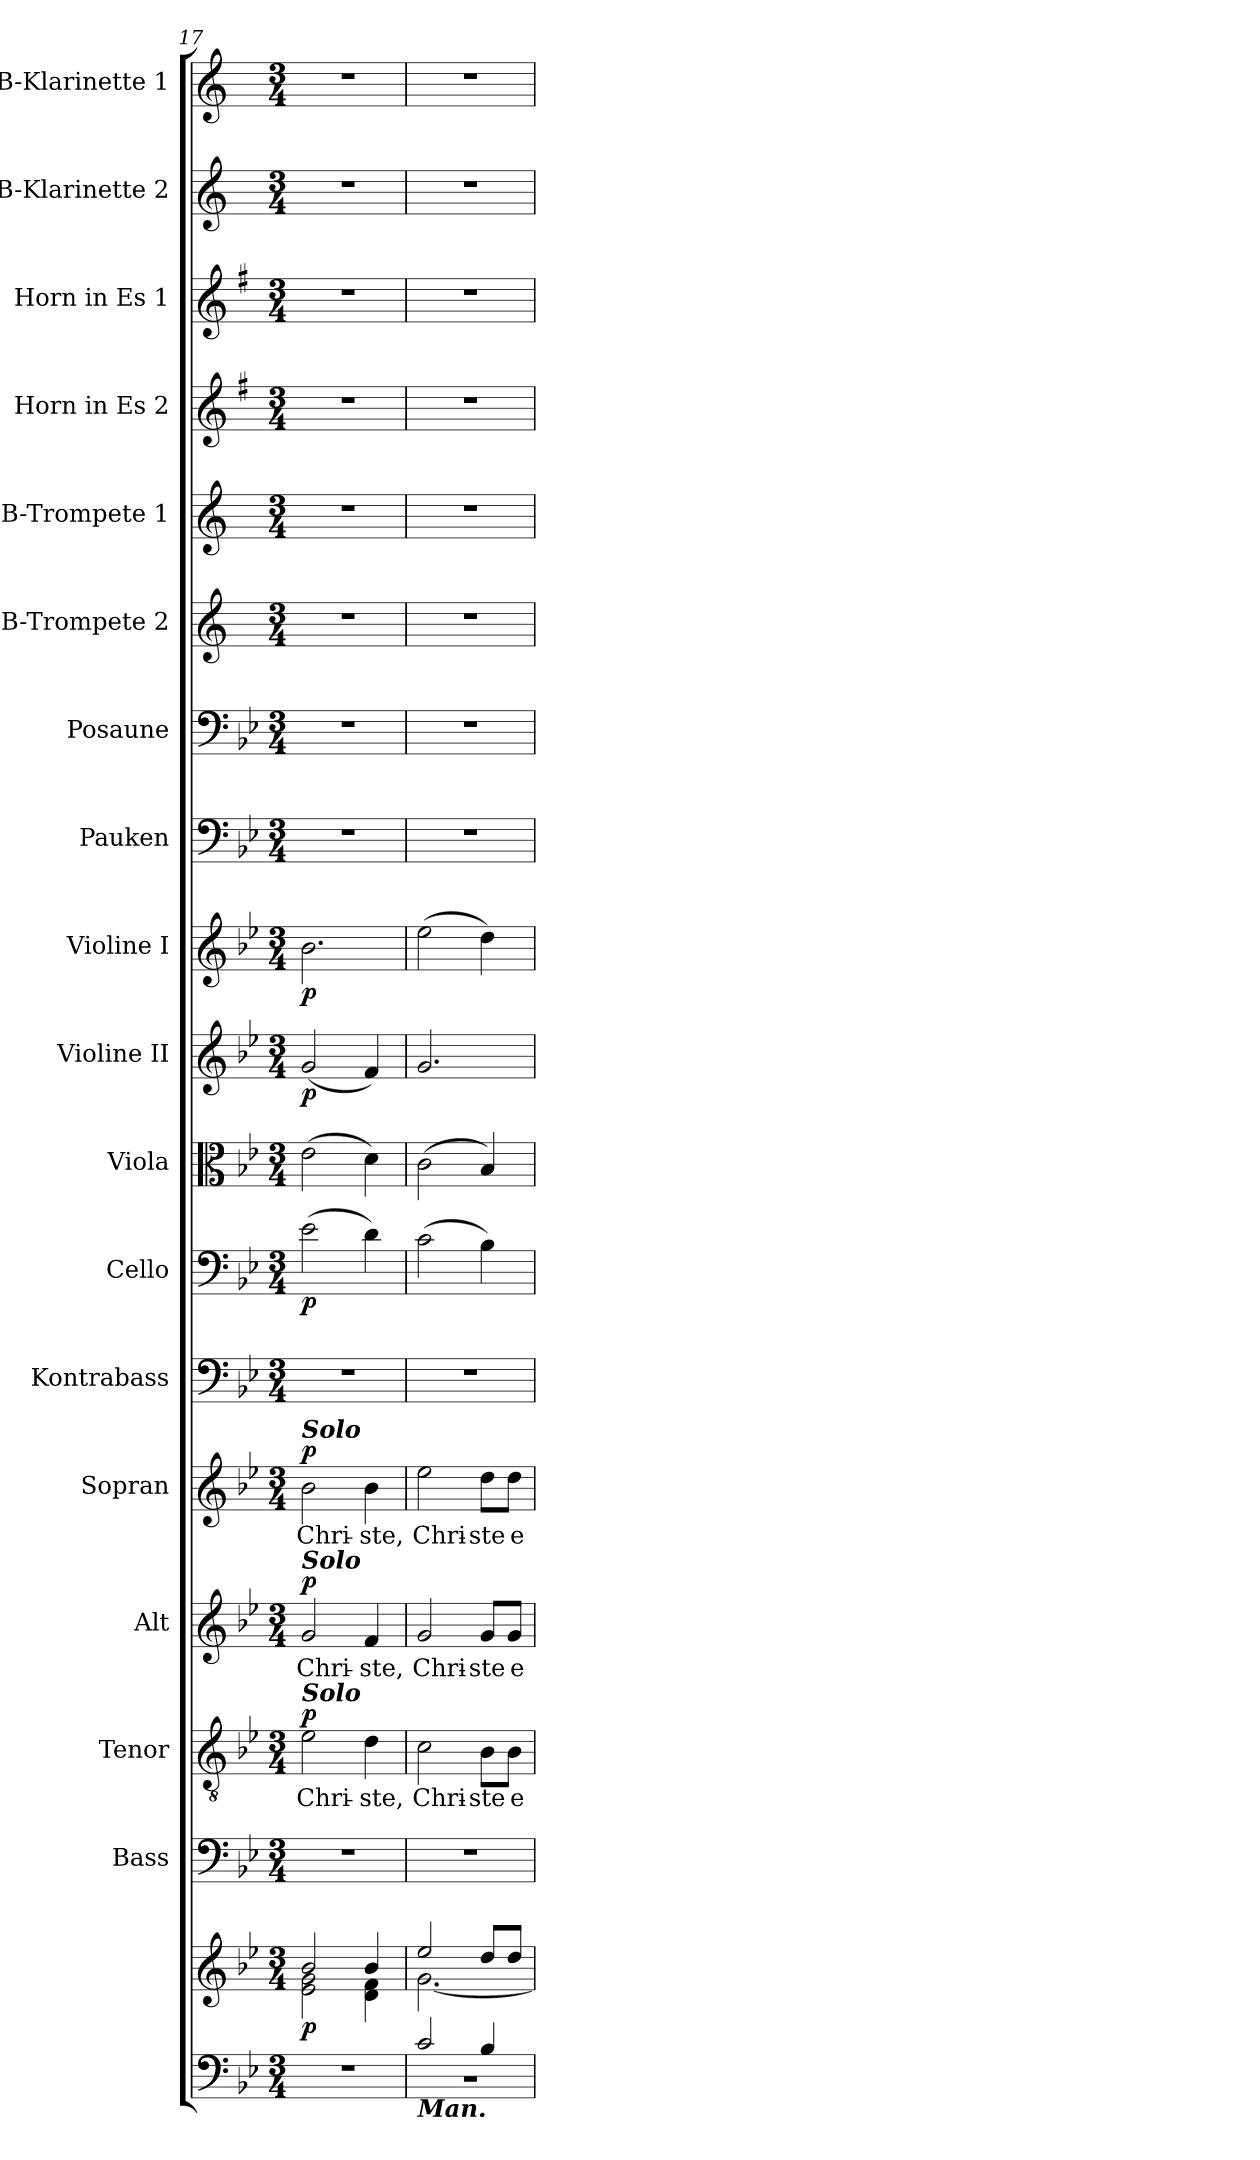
**kern	**kern	**dynam	**kern	**kern	**text	**dynam	**kern	**text	**dynam	**kern	**text	**dynam	**kern	**kern	**dynam	**kern	**kern	**dynam	**kern	**dynam	**kern	**kern	**kern	**kern	**kern	**kern	**kern	**kern
*part18	*part18	*part18	*part17	*part16	*part16	*part16	*part15	*part15	*part15	*part14	*part14	*part14	*part13	*part12	*part12	*part11	*part10	*part10	*part9	*part9	*part8	*part7	*part6	*part5	*part4	*part3	*part2	*part1
*staff19	*staff18	*staff18/19	*staff17	*staff16	*staff16	*staff16	*staff15	*staff15	*staff15	*staff14	*staff14	*staff14	*staff13	*staff12	*staff12	*staff11	*staff10	*staff10	*staff9	*staff9	*staff8	*staff7	*staff6	*staff5	*staff4	*staff3	*staff2	*staff1
*	*	*	*I"Bass	*I"Tenor	*	*	*I"Alt	*	*	*I"Sopran	*	*	*I"Kontrabass	*I"Cello	*	*I"Viola	*I"Violine II	*	*I"Violine I	*	*I"Pauken	*I"Posaune	*I"B-Trompete 2	*I"B-Trompete 1	*I"Horn in Es 2	*I"Horn in Es 1	*I"B-Klarinette 2	*I"B-Klarinette 1
*	*	*	*I'B.	*I'T.	*	*	*I'A.	*	*	*I'S.	*	*	*I'Kb.	*	*	*I'Vla.	*I'Vl. II	*	*I'Vl. I	*	*I'Pk.	*I'Pos.	*I'B Trp. 2	*I'B Trp. 1	*	*	*I'B Kl. 2	*I'B Kl. 1
*clefF4	*clefG2	*	*clefF4	*clefGv2	*	*	*clefG2	*	*	*clefG2	*	*	*clefF4	*clefF4	*	*clefC3	*clefG2	*	*clefG2	*	*clefF4	*clefF4	*clefG2	*clefG2	*clefG2	*clefG2	*clefG2	*clefG2
*	*	*	*	*	*	*	*	*	*	*	*	*	*ITrd7c12	*	*	*	*	*	*	*	*	*	*ITrd1c2	*ITrd1c2	*ITrd5c9	*ITrd5c9	*ITrd1c2	*ITrd1c2
*k[b-e-]	*k[b-e-]	*	*k[b-e-]	*k[b-e-]	*	*	*k[b-e-]	*	*	*k[b-e-]	*	*	*k[b-e-]	*k[b-e-]	*	*k[b-e-]	*k[b-e-]	*	*k[b-e-]	*	*k[b-e-]	*k[b-e-]	*k[b-e-]	*k[b-e-]	*k[b-e-]	*k[b-e-]	*k[b-e-]	*k[b-e-]
*B-:	*B-:	*	*B-:	*B-:	*	*	*B-:	*	*	*B-:	*	*	*B-:	*B-:	*	*B-:	*B-:	*	*B-:	*	*B-:	*B-:	*B-:	*B-:	*B-:	*B-:	*B-:	*B-:
*M3/4	*M3/4	*	*M3/4	*M3/4	*	*	*M3/4	*	*	*M3/4	*	*	*M3/4	*M3/4	*	*M3/4	*M3/4	*	*M3/4	*	*M3/4	*M3/4	*M3/4	*M3/4	*M3/4	*M3/4	*M3/4	*M3/4
=17	=17	=17	=17	=17	=17	=17	=17	=17	=17	=17	=17	=17	=17	=17	=17	=17	=17	=17	=17	=17	=17	=17	=17	=17	=17	=17	=17	=17
*	*^	*	*	*	*	*	*	*	*	*	*	*	*	*	*	*	*	*	*	*	*	*	*	*	*	*	*	*
!	!	!	!	!	!	!	!	!	!	!	!LO:TX:a:Bi:t=Solo	!	!	!	!	!	!	!	!	!	!	!	!	!	!	!	!	!	!
!	!	!	!	!	!	!	!	!LO:TX:a:Bi:t=Solo	!	!	!	!	!	!	!	!	!	!	!	!	!	!	!	!	!	!	!	!	!
!	!	!	!	!	!LO:TX:a:Bi:t=Solo	!	!	!	!	!	!	!	!	!	!	!	!	!	!	!	!	!	!	!	!	!	!	!	!
!	!	!	!LO:DY:b	!	!	!LO:LY:b	!LO:DY:a	!	!LO:LY:b	!LO:DY:a	!	!LO:LY:b	!LO:DY:a	!	!	!LO:DY:b	!	!	!LO:DY:b	!	!LO:DY:b	!	!	!	!	!	!	!	!
2.r	2b-/	2e-\ 2g\	p	2.r	2e-\	Chri-	p	2g/	Chri-	p	2b-\	Chri-	p	2.r	(>2e-\	p	(>2e-\	(<2g/	p	2.b-\	p	2.r	2.r	2.r	2.r	2.r	2.r	2.r	2.r
!	!	!	!	!	!	!LO:LY:b	!	!	!LO:LY:b	!	!	!LO:LY:b	!	!	!	!	!	!	!	!	!	!	!	!	!	!	!	!	!
.	4b-/	4d\ 4f\	.	.	4d\	-ste,	.	4f/	-ste,	.	4b-\	-ste,	.	.	4d\)	.	4d\)	4f/)	.	.	.	.	.	.	.	.	.	.	.
=18	=18	=18	=18	=18	=18	=18	=18	=18	=18	=18	=18	=18	=18	=18	=18	=18	=18	=18	=18	=18	=18	=18	=18	=18	=18	=18	=18	=18	=18
*^	*	*	*	*	*	*	*	*	*	*	*	*	*	*	*	*	*	*	*	*	*	*	*	*	*	*	*	*	*
!LO:TX:b:Bi:t=Man.	!	!	!	!	!	!	!	!	!	!	!	!	!	!	!	!	!	!	!	!	!	!	!	!	!	!	!	!	!	!
!	!LO:N:vis=1	!	!	!	!	!	!LO:LY:b	!	!	!LO:LY:b	!	!	!LO:LY:b	!	!	!	!	!	!	!	!	!	!	!	!	!	!	!	!	!
2c/	2.r	2ee-/	[<2.g\	.	2.r	2c\	Chri-	.	2g/	Chri-	.	2ee-\	Chri-	.	2.r	(>2c\	.	(>2c\	2.g/	.	(>2ee-\	.	2.r	2.r	2.r	2.r	2.r	2.r	2.r	2.r
!	!	!	!	!	!	!	!LO:LY:b	!	!	!LO:LY:b	!	!	!LO:LY:b	!	!	!	!	!	!	!	!	!	!	!	!	!	!	!	!	!
4B-/	.	8dd/L	.	.	.	8B-\L	-ste	.	8g/L	-ste	.	8dd\L	-ste	.	.	4B-\)	.	4B-/)	.	.	4dd\)	.	.	.	.	.	.	.	.	.
!	!	!	!	!	!	!	!LO:LY:b	!	!	!LO:LY:b	!	!	!LO:LY:b	!	!	!	!	!	!	!	!	!	!	!	!	!	!	!	!	!
.	.	8dd/J	.	.	.	8B-\J	e-	.	8g/J	e-	.	8dd\J	e-	.	.	.	.	.	.	.	.	.	.	.	.	.	.	.	.	.
*v	*v	*	*	*	*	*	*	*	*	*	*	*	*	*	*	*	*	*	*	*	*	*	*	*	*	*	*	*	*	*
*	*v	*v	*	*	*	*	*	*	*	*	*	*	*	*	*	*	*	*	*	*	*	*	*	*	*	*	*	*	*
=	=	=	=	=	=	=	=	=	=	=	=	=	=	=	=	=	=	=	=	=	=	=	=	=	=	=	=	=
*-	*-	*-	*-	*-	*-	*-	*-	*-	*-	*-	*-	*-	*-	*-	*-	*-	*-	*-	*-	*-	*-	*-	*-	*-	*-	*-	*-	*-
